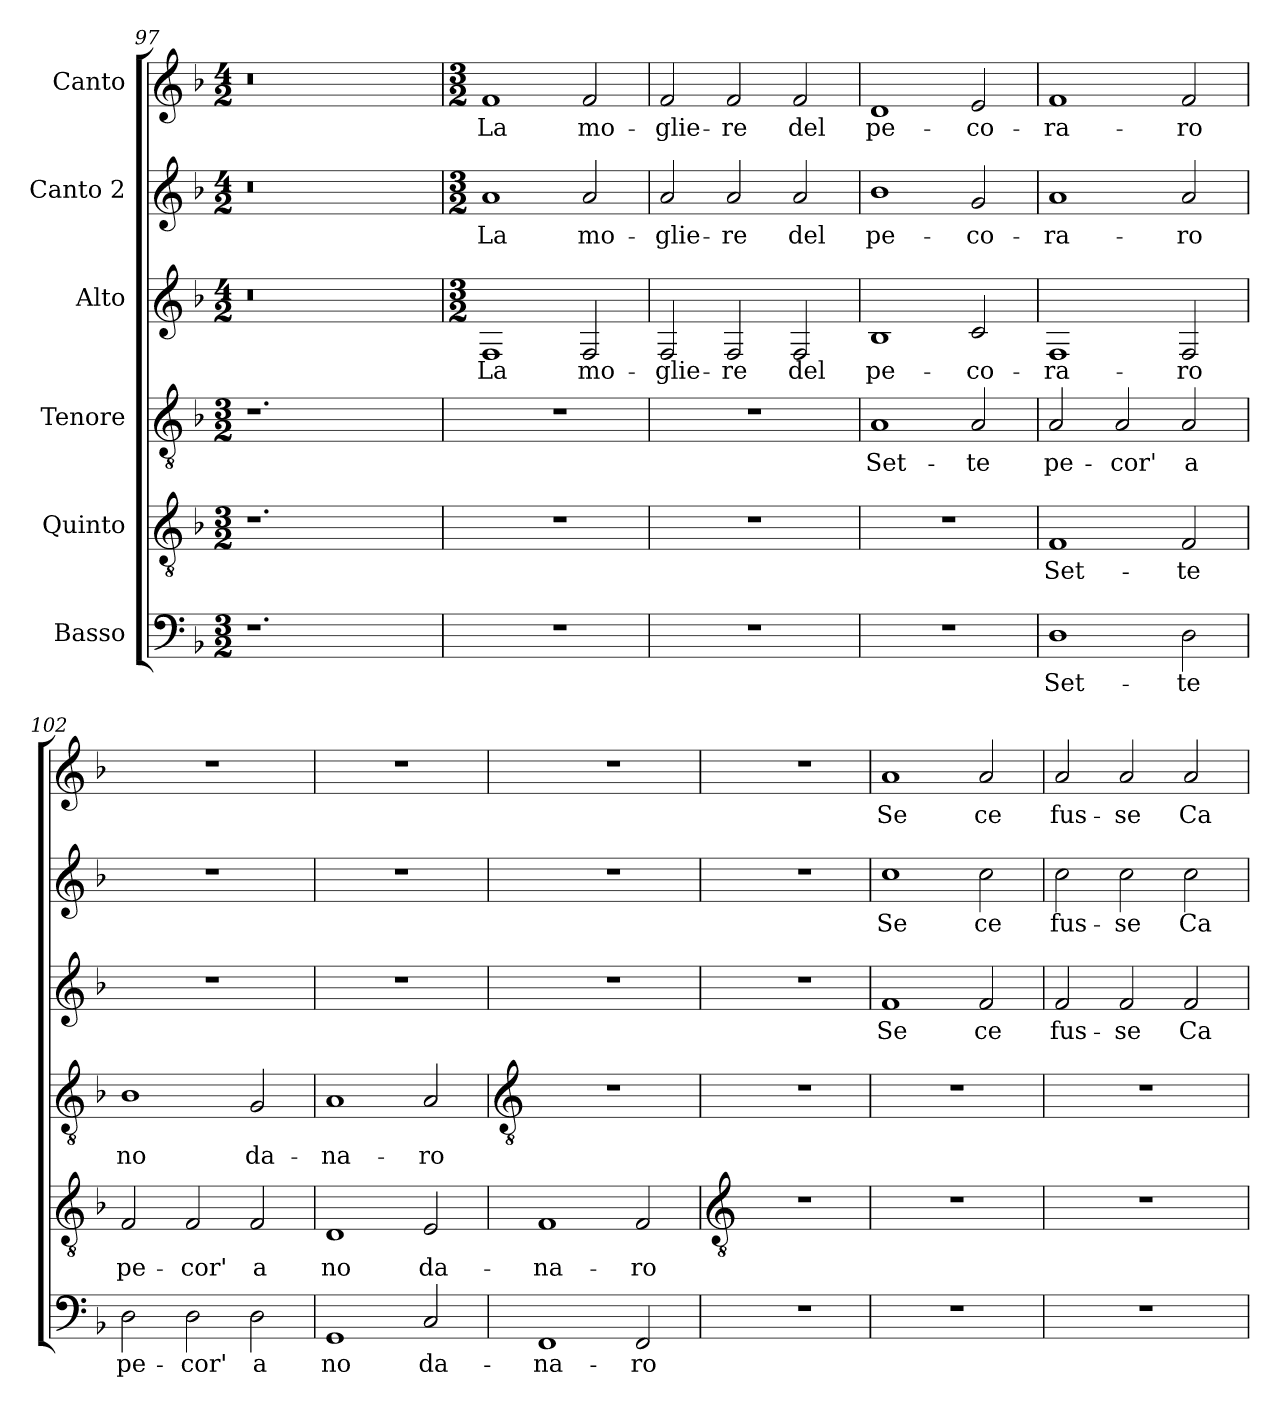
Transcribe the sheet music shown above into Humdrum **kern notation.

**kern	**text	**kern	**text	**kern	**text	**kern	**text	**kern	**text	**kern	**text
*part6	*part6	*part5	*part5	*part4	*part4	*part3	*part3	*part2	*part2	*part1	*part1
*staff6	*staff6	*staff5	*staff5	*staff4	*staff4	*staff3	*staff3	*staff2	*staff2	*staff1	*staff1
*I"Basso	*	*I"Quinto	*	*I"Tenore	*	*I"Alto	*	*I"Canto 2	*	*I"Canto	*
!!LO:LB:g=z
*clefF4	*	*clefGv2	*	*clefGv2	*	*clefG2	*	*clefG2	*	*clefG2	*
*k[b-]	*	*k[b-]	*	*k[b-]	*	*k[b-]	*	*k[b-]	*	*k[b-]	*
*F:	*	*F:	*	*F:	*	*F:	*	*F:	*	*F:	*
*M3/2	*	*M3/2	*	*M3/2	*	*M4/2	*	*M4/2	*	*M4/2	*
=97	=97	=97	=97	=97	=97	=97	=97	=97	=97	=97	=97
1.r	.	1.r	.	1.r	.	0r	.	0r	.	0r	.
2ryy	.	2ryy	.	2ryy	.	.	.	.	.	.	.
!!LO:LB:g=z
=98	=98	=98	=98	=98	=98	=98	=98	=98	=98	=98	=98
*	*	*	*	*	*	*M3/2	*	*M3/2	*	*M3/2	*
!	!	!	!	!	!	!	!LO:LY:b	!	!LO:LY:b	!	!LO:LY:b
1.r	.	1.r	.	1.r	.	1F	La	1a	La	1f	La
!	!	!	!	!	!	!	!LO:LY:b	!	!LO:LY:b	!	!LO:LY:b
.	.	.	.	.	.	2F	mo-	2a	mo-	2f	mo-
=99	=99	=99	=99	=99	=99	=99	=99	=99	=99	=99	=99
!	!	!	!	!	!	!	!LO:LY:b	!	!LO:LY:b	!	!LO:LY:b
1.r	.	1.r	.	1.r	.	2F	-glie-	2a	-glie-	2f	-glie-
!	!	!	!	!	!	!	!LO:LY:b	!	!LO:LY:b	!	!LO:LY:b
.	.	.	.	.	.	2F	-re	2a	-re	2f	-re
!	!	!	!	!	!	!	!LO:LY:b	!	!LO:LY:b	!	!LO:LY:b
.	.	.	.	.	.	2F	del	2a	del	2f	del
=100	=100	=100	=100	=100	=100	=100	=100	=100	=100	=100	=100
!	!	!	!	!	!LO:LY:b	!	!LO:LY:b	!	!LO:LY:b	!	!LO:LY:b
1.r	.	1.r	.	1A	Set-	1B-	pe-	1b-	pe-	1d	pe-
!	!	!	!	!	!LO:LY:b	!	!LO:LY:b	!	!LO:LY:b	!	!LO:LY:b
.	.	.	.	2A	-te	2c	-co-	2g	-co-	2e	-co-
=101	=101	=101	=101	=101	=101	=101	=101	=101	=101	=101	=101
!	!LO:LY:b	!	!LO:LY:b	!	!LO:LY:b	!	!LO:LY:b	!	!LO:LY:b	!	!LO:LY:b
1D	Set-	1F	Set-	2A	pe-	1F	-ra-	1a	-ra-	1f	-ra-
!	!	!	!	!	!LO:LY:b	!	!	!	!	!	!
.	.	.	.	2A	-cor'	.	.	.	.	.	.
!	!LO:LY:b	!	!LO:LY:b	!	!LO:LY:b	!	!LO:LY:b	!	!LO:LY:b	!	!LO:LY:b
2D	-te	2F	-te	2A	a	2F	-ro	2a	-ro	2f	-ro
=102	=102	=102	=102	=102	=102	=102	=102	=102	=102	=102	=102
!	!LO:LY:b	!	!LO:LY:b	!	!LO:LY:b	!	!	!	!	!	!
2D	pe-	2F	pe-	1B-	no	1.r	.	1.r	.	1.r	.
!	!LO:LY:b	!	!LO:LY:b	!	!	!	!	!	!	!	!
2D	-cor'	2F	-cor'	.	.	.	.	.	.	.	.
!	!LO:LY:b	!	!LO:LY:b	!	!LO:LY:b	!	!	!	!	!	!
2D	a	2F	a	2G	da-	.	.	.	.	.	.
=103	=103	=103	=103	=103	=103	=103	=103	=103	=103	=103	=103
!	!LO:LY:b	!	!LO:LY:b	!	!LO:LY:b	!	!	!	!	!	!
1GG	no	1D	no	1A	-na-	1.r	.	1.r	.	1.r	.
!	!LO:LY:b	!	!LO:LY:b	!	!LO:LY:b	!	!	!	!	!	!
2C	da-	2E	da-	2A	-ro	.	.	.	.	.	.
!!LO:LB:g=z
=104	=104	=104	=104	=104	=104	=104	=104	=104	=104	=104	=104
*	*	*	*	*clefGv2	*	*	*	*	*	*	*
!	!LO:LY:b	!	!LO:LY:b	!	!	!	!	!	!	!	!
1FF	-na-	1F	-na-	1.r	.	1.r	.	1.r	.	1.r	.
!	!LO:LY:b	!	!LO:LY:b	!	!	!	!	!	!	!	!
2FF	-ro	2F	-ro	.	.	.	.	.	.	.	.
!!LO:LB:g=z
=105	=105	=105	=105	=105	=105	=105	=105	=105	=105	=105	=105
*	*	*clefGv2	*	*	*	*	*	*	*	*	*
1.r	.	1.r	.	1.r	.	1.r	.	1.r	.	1.r	.
!!LO:LB:g=z
=106	=106	=106	=106	=106	=106	=106	=106	=106	=106	=106	=106
!	!	!	!	!	!	!	!LO:LY:b	!	!LO:LY:b	!	!LO:LY:b
1.r	.	1.r	.	1.r	.	1f	Se	1cc	Se	1a	Se
!	!	!	!	!	!	!	!LO:LY:b	!	!LO:LY:b	!	!LO:LY:b
.	.	.	.	.	.	2f	ce	2cc	ce	2a	ce
=107	=107	=107	=107	=107	=107	=107	=107	=107	=107	=107	=107
!	!	!	!	!	!	!	!LO:LY:b	!	!LO:LY:b	!	!LO:LY:b
1.r	.	1.r	.	1.r	.	2f	fus-	2cc	fus-	2a	fus-
!	!	!	!	!	!	!	!LO:LY:b	!	!LO:LY:b	!	!LO:LY:b
.	.	.	.	.	.	2f	-se	2cc	-se	2a	-se
!	!	!	!	!	!	!	!LO:LY:b	!	!LO:LY:b	!	!LO:LY:b
.	.	.	.	.	.	2f	Ca-	2cc	Ca-	2a	Ca-
=	=	=	=	=	=	=	=	=	=	=	=
*-	*-	*-	*-	*-	*-	*-	*-	*-	*-	*-	*-
